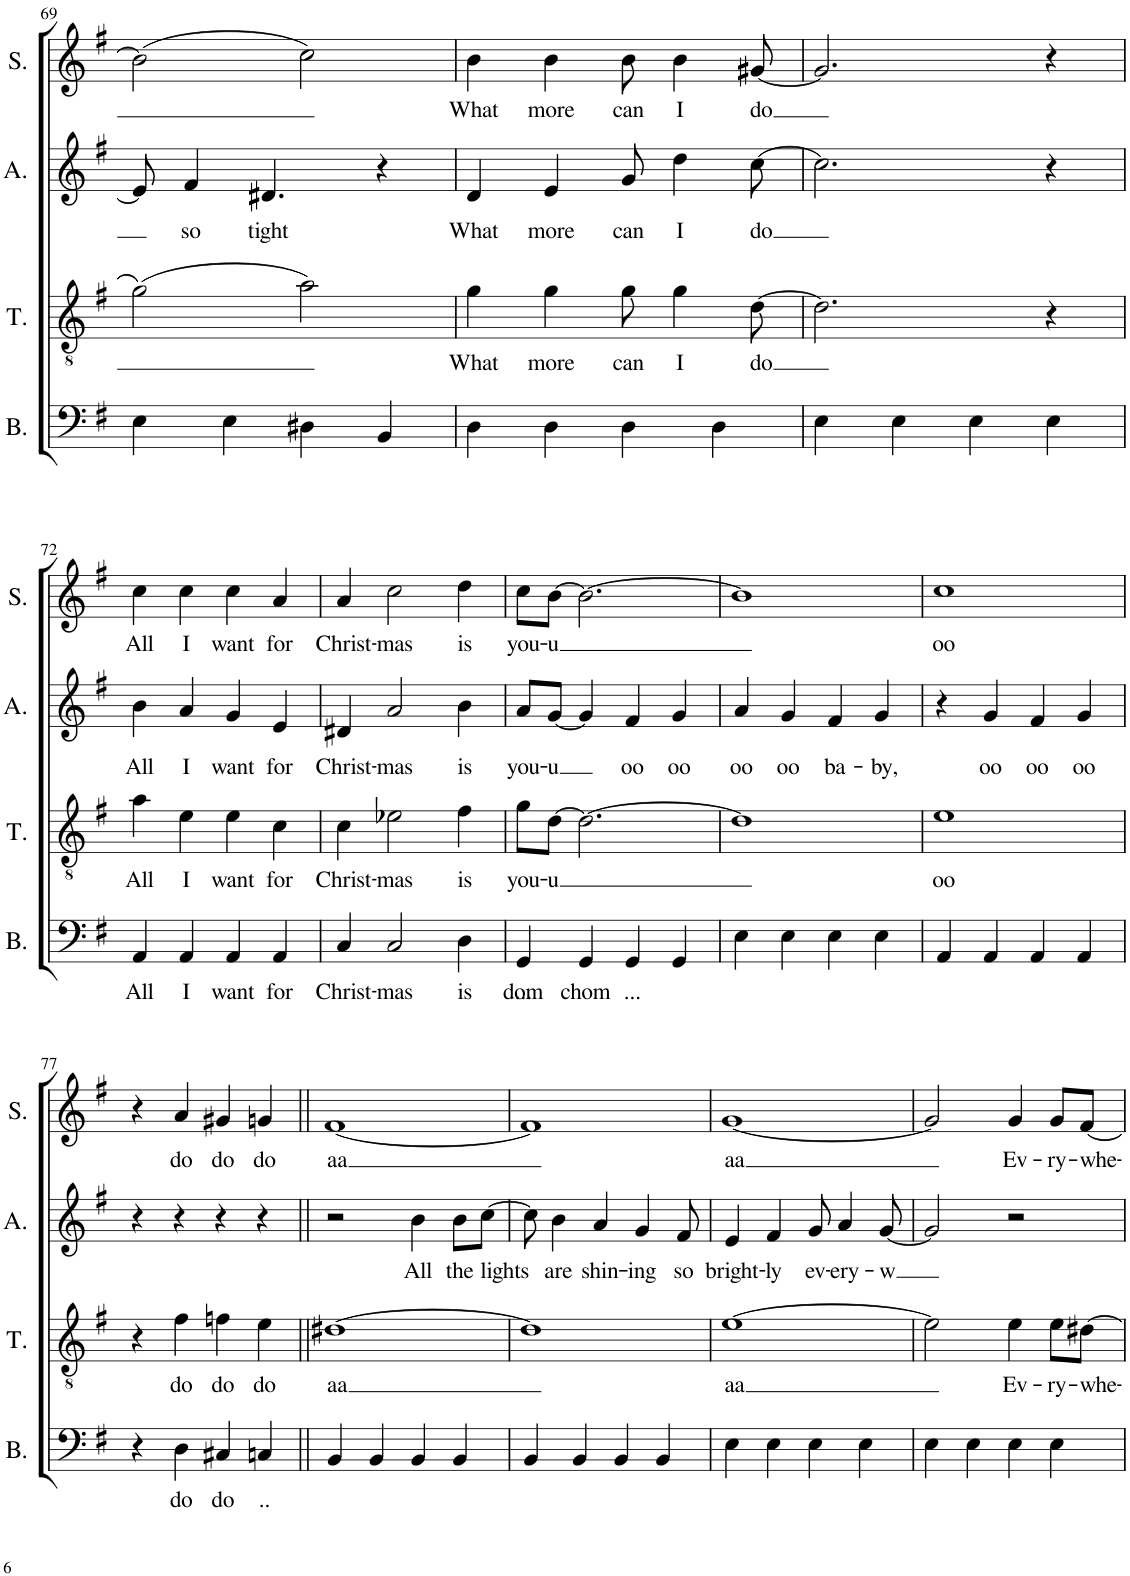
**kern	**text	**kern	**text	**kern	**text	**kern	**text
*part4	*part4	*part3	*part3	*part2	*part2	*part1	*part1
*staff4	*staff4	*staff3	*staff3	*staff2	*staff2	*staff1	*staff1
*I"Bass	*	*I"Tenor	*	*I"Alto	*	*I"Soprano	*
*I'B.	*	*I'T.	*	*I'A.	*	*I'S.	*
!!LO:PB:g=z
*clefF4	*	*clefGv2	*	*clefG2	*	*clefG2	*
*k[f#]	*	*k[f#]	*	*k[f#]	*	*k[f#]	*
*M4/4	*	*M4/4	*	*M4/4	*	*M4/4	*
=69	=69	=69	=69	=69	=69	=69	=69
4E\	.	(2g\	.	8e/]	.	(2b\]	.
!	!	!	!	!	!LO:LY:b	!	!
.	.	.	.	4f#/	so	.	.
4E\	.	.	.	.	.	.	.
!	!	!	!	!	!LO:LY:b	!	!
.	.	.	.	4.d#X/	tight	.	.
4D#X\	.	2a\)	.	.	.	2cc\)	.
4BB/	.	.	.	4r	.	.	.
=70	=70	=70	=70	=70	=70	=70	=70
!	!	!	!LO:LY:b	!	!LO:LY:b	!	!LO:LY:b
4D\	.	4g\	What	4d/	What	4b\	What
!	!	!	!LO:LY:b	!	!LO:LY:b	!	!LO:LY:b
4D\	.	4g\	more	4e/	more	4b\	more
!	!	!	!LO:LY:b	!	!LO:LY:b	!	!LO:LY:b
4D\	.	8g\	can	8g/	can	8b\	can
!	!	!	!LO:LY:b	!	!LO:LY:b	!	!LO:LY:b
.	.	4g\	I	4dd\	I	4b\	I
4D\	.	.	.	.	.	.	.
!	!	!	!LO:LY:b	!	!LO:LY:b	!	!LO:LY:b
.	.	[8d\	do	[8cc\	do	[8g#X/	do
=71	=71	=71	=71	=71	=71	=71	=71
4E\	.	2.d\]	.	2.cc\]	.	2.g#/]	.
4E\	.	.	.	.	.	.	.
4E\	.	.	.	.	.	.	.
4E\	.	4r	.	4r	.	4r	.
!!LO:LB:g=z
=72	=72	=72	=72	=72	=72	=72	=72
!	!LO:LY:b	!	!LO:LY:b	!	!LO:LY:b	!	!LO:LY:b
4AA/	All	4a\	All	4b\	All	4cc\	All
!	!LO:LY:b	!	!LO:LY:b	!	!LO:LY:b	!	!LO:LY:b
4AA/	I	4e\	I	4a/	I	4cc\	I
!	!LO:LY:b	!	!LO:LY:b	!	!LO:LY:b	!	!LO:LY:b
4AA/	want	4e\	want	4g/	want	4cc\	want
!	!LO:LY:b	!	!LO:LY:b	!	!LO:LY:b	!	!LO:LY:b
4AA/	for	4c\	for	4e/	for	4a/	for
=73	=73	=73	=73	=73	=73	=73	=73
!	!LO:LY:b	!	!LO:LY:b	!	!LO:LY:b	!	!LO:LY:b
4C/	Christ-	4c\	Christ-	4d#X/	Christ-	4a/	Christ-
!	!LO:LY:b	!	!LO:LY:b	!	!LO:LY:b	!	!LO:LY:b
2C/	-mas	2e-X\	-mas	2a/	-mas	2cc\	-mas
!	!LO:LY:b	!	!LO:LY:b	!	!LO:LY:b	!	!LO:LY:b
4D\	is	4f#\	is	4b\	is	4dd\	is
=74	=74	=74	=74	=74	=74	=74	=74
!	!LO:LY:b	!	!LO:LY:b	!	!LO:LY:b	!	!LO:LY:b
4GG/	dom	8g\L	you-	8a/L	you-	8cc\L	you-
!	!	!	!LO:LY:b	!	!LO:LY:b	!	!LO:LY:b
.	.	[8d\J	-u	[8g/J	-u	[8b\J	-u
!	!LO:LY:b	!	!	!	!	!	!
4GG/	chom	2.d\_	.	4g/]	.	2.b\_	.
!	!LO:LY:b	!	!	!	!LO:LY:b	!	!
4GG/	...	.	.	4f#/	oo	.	.
!	!	!	!	!	!LO:LY:b	!	!
4GG/	.	.	.	4g/	oo	.	.
=75	=75	=75	=75	=75	=75	=75	=75
!	!	!	!	!	!LO:LY:b	!	!
4E\	.	1d]	.	4a/	oo	1b]	.
!	!	!	!	!	!LO:LY:b	!	!
4E\	.	.	.	4g/	oo	.	.
!	!	!	!	!	!LO:LY:b	!	!
4E\	.	.	.	4f#/	ba-	.	.
!	!	!	!	!	!LO:LY:b	!	!
4E\	.	.	.	4g/	-by,	.	.
=76	=76	=76	=76	=76	=76	=76	=76
!	!	!	!LO:LY:b	!	!	!	!LO:LY:b
4AA/	.	1e	oo	4r	.	1cc	oo
!	!	!	!	!	!LO:LY:b	!	!
4AA/	.	.	.	4g/	oo	.	.
!	!	!	!	!	!LO:LY:b	!	!
4AA/	.	.	.	4f#/	oo	.	.
!	!	!	!	!	!LO:LY:b	!	!
4AA/	.	.	.	4g/	oo	.	.
!!LO:LB:g=z
=77	=77	=77	=77	=77	=77	=77	=77
4r	.	4r	.	4r	.	4r	.
!	!LO:LY:b	!	!LO:LY:b	!	!	!	!LO:LY:b
4D\	do	4f#\	do	4r	.	4a/	do
!	!LO:LY:b	!	!LO:LY:b	!	!	!	!LO:LY:b
4C#X/	do	4fn\	do	4r	.	4g#X/	do
!	!LO:LY:b	!	!LO:LY:b	!	!	!	!LO:LY:b
4Cn/	..	4e\	do	4r	.	4gn/	do
=78||	=78||	=78||	=78||	=78||	=78||	=78||	=78||
!	!	!	!LO:LY:b	!	!	!	!LO:LY:b
4BB/	.	[1d#X	aa	2r	.	[1f#	aa
4BB/	.	.	.	.	.	.	.
!	!	!	!	!	!LO:LY:b	!	!
4BB/	.	.	.	4b\	All	.	.
!	!	!	!	!	!LO:LY:b	!	!
4BB/	.	.	.	8b\L	the	.	.
!	!	!	!	!	!LO:LY:b	!	!
.	.	.	.	[8cc\J	lights	.	.
=79	=79	=79	=79	=79	=79	=79	=79
4BB/	.	1d#]	.	8cc\]	.	1f#]	.
!	!	!	!	!	!LO:LY:b	!	!
.	.	.	.	4b\	are	.	.
4BB/	.	.	.	.	.	.	.
!	!	!	!	!	!LO:LY:b	!	!
.	.	.	.	4a/	shin-	.	.
4BB/	.	.	.	.	.	.	.
!	!	!	!	!	!LO:LY:b	!	!
.	.	.	.	4g/	-ing	.	.
4BB/	.	.	.	.	.	.	.
!	!	!	!	!	!LO:LY:b	!	!
.	.	.	.	8f#/	so	.	.
=80	=80	=80	=80	=80	=80	=80	=80
!	!	!	!LO:LY:b	!	!LO:LY:b	!	!LO:LY:b
4E\	.	[1e	aa	4e/	bright-	[1g	aa
!	!	!	!	!	!LO:LY:b	!	!
4E\	.	.	.	4f#/	-ly	.	.
!	!	!	!	!	!LO:LY:b	!	!
4E\	.	.	.	8g/	ev-	.	.
!	!	!	!	!	!LO:LY:b	!	!
.	.	.	.	4a/	-ery-	.	.
4E\	.	.	.	.	.	.	.
!	!	!	!	!	!LO:LY:b	!	!
.	.	.	.	[8g/	-w	.	.
=81	=81	=81	=81	=81	=81	=81	=81
4E\	.	2e\]	.	2g/]	.	2g/]	.
4E\	.	.	.	.	.	.	.
!	!	!	!LO:LY:b	!	!	!	!LO:LY:b
4E\	.	4e\	Ev-	2r	.	4g/	Ev-
!	!	!	!LO:LY:b	!	!	!	!LO:LY:b
4E\	.	8e\L	-ry-	.	.	8g/L	-ry-
!	!	!	!LO:LY:b	!	!	!	!LO:LY:b
.	.	[8d#X\J	-whe-	.	.	[8f#/J	-whe-
=	=	=	=	=	=	=	=
*-	*-	*-	*-	*-	*-	*-	*-
